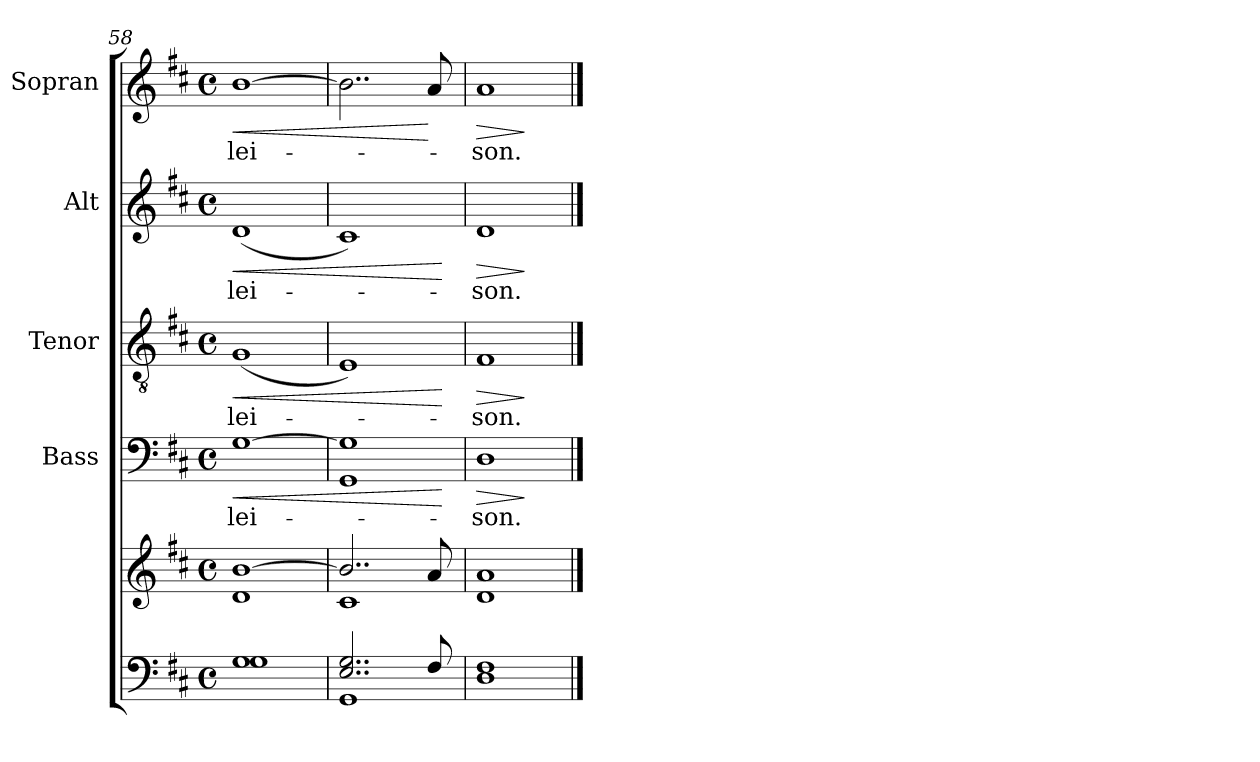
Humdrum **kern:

**kern	**kern	**kern	**text	**dynam	**kern	**text	**dynam	**kern	**text	**dynam	**kern	**text	**dynam
*part5	*part5	*part4	*part4	*part4	*part3	*part3	*part3	*part2	*part2	*part2	*part1	*part1	*part1
*staff6	*staff5	*staff4	*staff4	*staff4	*staff3	*staff3	*staff3	*staff2	*staff2	*staff2	*staff1	*staff1	*staff1
*	*	*I"Bass	*	*	*I"Tenor	*	*	*I"Alt	*	*	*I"Sopran	*	*
*	*	*I'B.	*	*	*I'T.	*	*	*I'A.	*	*	*I'S.	*	*
*clefF4	*clefG2	*clefF4	*	*	*clefGv2	*	*	*clefG2	*	*	*clefG2	*	*
*k[f#c#]	*k[f#c#]	*k[f#c#]	*	*	*k[f#c#]	*	*	*k[f#c#]	*	*	*k[f#c#]	*	*
*D:	*D:	*D:	*	*	*D:	*	*	*D:	*	*	*D:	*	*
*M4/4	*M4/4	*M4/4	*	*	*M4/4	*	*	*M4/4	*	*	*M4/4	*	*
*met(c)	*met(c)	*met(c)	*	*	*met(c)	*	*	*met(c)	*	*	*met(c)	*	*
=58	=58	=58	=58	=58	=58	=58	=58	=58	=58	=58	=58	=58	=58
*^	*^	*	*	*	*	*	*	*	*	*	*	*	*
!	!	!	!	!	!LO:LY:b	!LO:HP:b	!	!LO:LY:b	!LO:HP:b	!	!LO:LY:b	!LO:HP:b	!	!LO:LY:b	!LO:HP:b
1G	1G	[>1b	1d	[1G	-lei-	<	(<1G	-lei-	<	(<1d	-lei-	<	[1b	-lei-	<
=59	=59	=59	=59	=59	=59	=59	=59	=59	=59	=59	=59	=59	=59	=59	=59
2..E/ 2..G/	1GG	2..b/]	1c#	1GG 1G]	.	.	1E)	.	.	1c#)	.	.	2..b\]	.	.
8F#/	.	8a/	.	.	.	.	.	.	.	.	.	.	8a/	.	[
*v	*v	*	*	*	*	*	*	*	*	*	*	*	*	*	*
*	*v	*v	*	*	*	*	*	*	*	*	*	*	*	*
.	.	.	.	[	.	.	[	.	.	[	.	.	.
=60	=60	=60	=60	=60	=60	=60	=60	=60	=60	=60	=60	=60	=60
*^	*^	*	*	*	*	*	*	*	*	*	*	*	*
!	!	!	!	!	!LO:LY:b	!LO:HP:b	!	!LO:LY:b	!LO:HP:b	!	!LO:LY:b	!LO:HP:b	!	!LO:LY:b	!LO:HP:b
1F#	1D	1a	1d	1D	-son.	>	1F#	-son.	>	1d	-son.	>	1a	-son.	>
*v	*v	*	*	*	*	*	*	*	*	*	*	*	*	*	*
*	*v	*v	*	*	*	*	*	*	*	*	*	*	*	*
.	.	.	.	]	.	.	]	.	.	]	.	.	]
==	==	==	==	==	==	==	==	==	==	==	==	==	==
*-	*-	*-	*-	*-	*-	*-	*-	*-	*-	*-	*-	*-	*-
